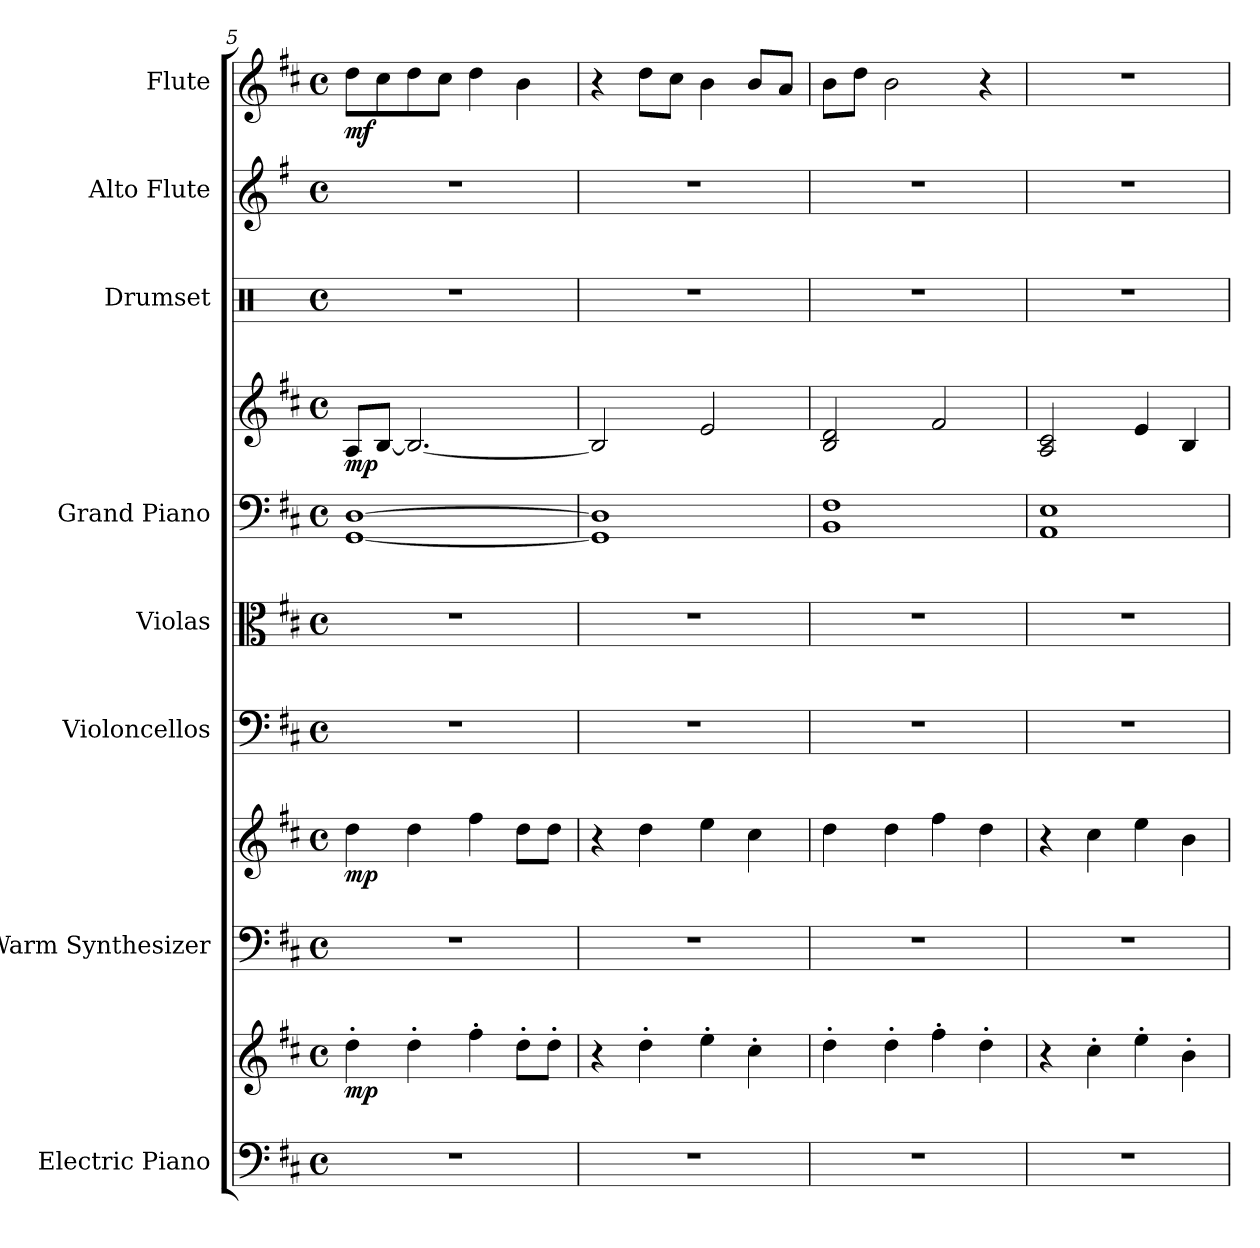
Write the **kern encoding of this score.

**kern	**kern	**dynam	**kern	**kern	**dynam	**kern	**kern	**kern	**kern	**dynam	**kern	**kern	**kern	**dynam
*part8	*part8	*part8	*part7	*part7	*part7	*part6	*part5	*part4	*part4	*part4	*part3	*part2	*part1	*part1
*staff11	*staff10	*staff10/11	*staff9	*staff8	*staff8/9	*staff7	*staff6	*staff5	*staff4	*staff4/5	*staff3	*staff2	*staff1	*staff1
*I"Electric Piano	*	*	*I"Warm Synthesizer	*	*	*I"Violoncellos	*I"Violas	*I"Grand Piano	*	*	*I"Drumset	*I"Alto Flute	*I"Flute	*
*I'El. Pno.	*	*	*I'Synth.	*	*	*I'Vcs.	*I'Vlas.	*I'Pno.	*	*	*I'D. Set	*I'A. Fl.	*I'Fl.	*
*clefF4	*clefG2	*	*clefF4	*clefG2	*	*clefF4	*clefC3	*clefF4	*clefG2	*	*clefX	*clefG2	*clefG2	*
*	*	*	*	*	*	*	*	*	*	*	*	*ITrd3c5	*	*
*k[f#c#]	*k[f#c#]	*	*k[f#c#]	*k[f#c#]	*	*k[f#c#]	*k[f#c#]	*k[f#c#]	*k[f#c#]	*	*k[]	*k[f#c#]	*k[f#c#]	*
*M4/4	*M4/4	*	*M4/4	*M4/4	*	*M4/4	*M4/4	*M4/4	*M4/4	*	*M4/4	*M4/4	*M4/4	*
*met(c)	*met(c)	*	*met(c)	*met(c)	*	*met(c)	*met(c)	*met(c)	*met(c)	*	*met(c)	*met(c)	*met(c)	*
=5	=5	=5	=5	=5	=5	=5	=5	=5	=5	=5	=5	=5	=5	=5
!	!	!LO:DY:b	!	!	!LO:DY:b	!	!	!	!	!LO:DY:b	!	!	!	!LO:DY:b
1r	4dd'\	mp	1r	4dd\	mp	1r	1r	[1GG [1D	8A/L	mp	1r	1r	8dd\L	mf
.	.	.	.	.	.	.	.	.	[8B/J	.	.	.	8cc#\	.
.	4dd'\	.	.	4dd\	.	.	.	.	2.B/_	.	.	.	8dd\	.
.	.	.	.	.	.	.	.	.	.	.	.	.	8cc#\J	.
.	4ff#'\	.	.	4ff#\	.	.	.	.	.	.	.	.	4dd\	.
.	8dd'\L	.	.	8dd\L	.	.	.	.	.	.	.	.	4b\	.
.	8dd'\J	.	.	8dd\J	.	.	.	.	.	.	.	.	.	.
!!LO:PB:g=z
=6	=6	=6	=6	=6	=6	=6	=6	=6	=6	=6	=6	=6	=6	=6
1r	4r	.	1r	4r	.	1r	1r	1GG] 1D]	2B/]	.	1r	1r	4r	.
.	4dd'\	.	.	4dd\	.	.	.	.	.	.	.	.	8dd\L	.
.	.	.	.	.	.	.	.	.	.	.	.	.	8cc#\J	.
.	4ee'\	.	.	4ee\	.	.	.	.	2e/	.	.	.	4b\	.
.	4cc#'\	.	.	4cc#\	.	.	.	.	.	.	.	.	8b/L	.
.	.	.	.	.	.	.	.	.	.	.	.	.	8a/J	.
=7	=7	=7	=7	=7	=7	=7	=7	=7	=7	=7	=7	=7	=7	=7
1r	4dd'\	.	1r	4dd\	.	1r	1r	1BB 1F#	2B/ 2d/	.	1r	1r	8b\L	.
.	.	.	.	.	.	.	.	.	.	.	.	.	8dd\J	.
.	4dd'\	.	.	4dd\	.	.	.	.	.	.	.	.	2b\	.
.	4ff#'\	.	.	4ff#\	.	.	.	.	2f#/	.	.	.	.	.
.	4dd'\	.	.	4dd\	.	.	.	.	.	.	.	.	4r	.
=8	=8	=8	=8	=8	=8	=8	=8	=8	=8	=8	=8	=8	=8	=8
1r	4r	.	1r	4r	.	1r	1r	1AA 1E	2A/ 2c#/	.	1r	1r	1r	.
.	4cc#'\	.	.	4cc#\	.	.	.	.	.	.	.	.	.	.
.	4ee'\	.	.	4ee\	.	.	.	.	4e/	.	.	.	.	.
.	4b'\	.	.	4b\	.	.	.	.	4B/	.	.	.	.	.
=	=	=	=	=	=	=	=	=	=	=	=	=	=	=
*-	*-	*-	*-	*-	*-	*-	*-	*-	*-	*-	*-	*-	*-	*-
